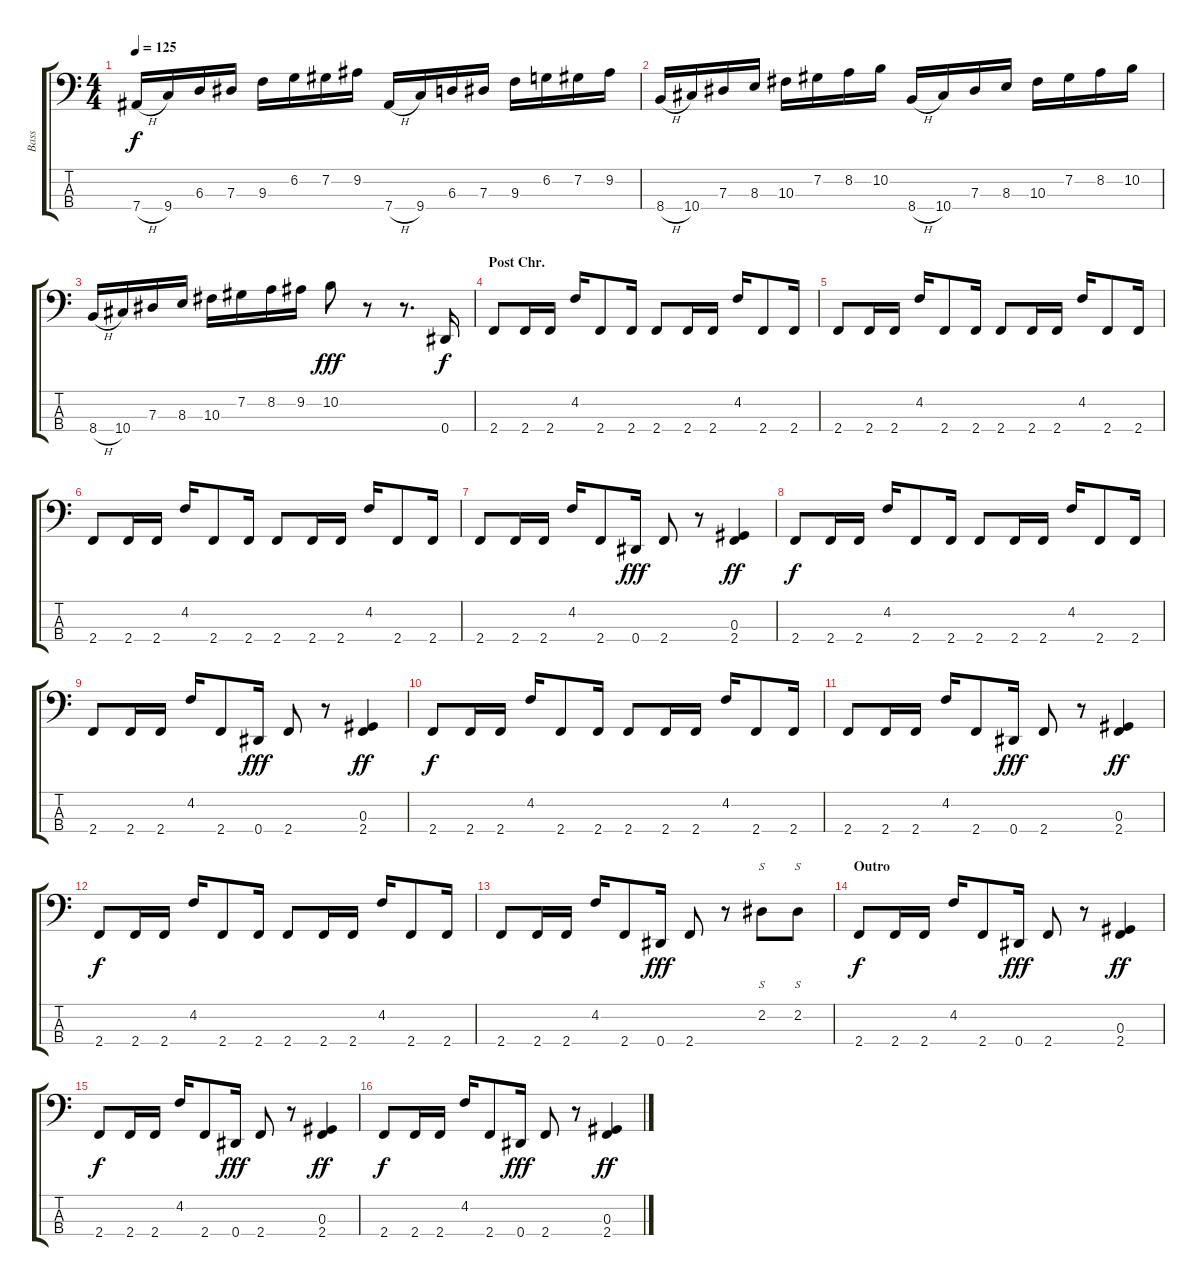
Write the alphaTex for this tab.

\track ("Bass" "Bass") {instrument electricbasspick}
\staff {score tabs}
\tuning (Gb2 Db2 Ab1 Eb1) {hide}
\ts (4 4)
\tempo 125
\clef f4
\ks c
7.4{h}.16{dy f} 9.4.16 6.3.16 7.3.16 9.3.16 6.2.16 7.2.16 9.2.16 7.4{h}.16 9.4.16 6.3.16 7.3.16 9.3.16 6.2.16 7.2.16 9.2.16 |
8.4{h}.16 10.4.16 7.3.16 8.3.16 10.3.16 7.2.16 8.2.16 10.2.16 8.4{h}.16 10.4.16 7.3.16 8.3.16 10.3.16 7.2.16 8.2.16 10.2.16 |
8.4{h}.16 10.4.16 7.3.16 8.3.16 10.3.16 7.2.16 8.2.16 9.2.16 10.2.8{dy fff} r.8 r.8{d} 0.4.16{dy f} |
\section ("" "Post Chr.")
2.4.8 2.4.16 2.4.16 4.2.16 2.4.8 2.4.16 2.4.8 2.4.16 2.4.16 4.2.16 2.4.8 2.4.16 |
2.4.8 2.4.16 2.4.16 4.2.16 2.4.8 2.4.16 2.4.8 2.4.16 2.4.16 4.2.16 2.4.8 2.4.16 |
2.4.8 2.4.16 2.4.16 4.2.16 2.4.8 2.4.16 2.4.8 2.4.16 2.4.16 4.2.16 2.4.8 2.4.16 |
2.4.8 2.4.16 2.4.16 4.2.16 2.4.8 0.4.16{dy fff} 2.4.8 r.8 (0.3 2.4).4{dy ff} |
2.4.8{dy f} 2.4.16 2.4.16 4.2.16 2.4.8 2.4.16 2.4.8 2.4.16 2.4.16 4.2.16 2.4.8 2.4.16 |
2.4.8 2.4.16 2.4.16 4.2.16 2.4.8 0.4.16{dy fff} 2.4.8 r.8 (0.3 2.4).4{dy ff} |
2.4.8{dy f} 2.4.16 2.4.16 4.2.16 2.4.8 2.4.16 2.4.8 2.4.16 2.4.16 4.2.16 2.4.8 2.4.16 |
2.4.8 2.4.16 2.4.16 4.2.16 2.4.8 0.4.16{dy fff} 2.4.8 r.8 (0.3 2.4).4{dy ff} |
2.4.8{dy f} 2.4.16 2.4.16 4.2.16 2.4.8 2.4.16 2.4.8 2.4.16 2.4.16 4.2.16 2.4.8 2.4.16 |
2.4.8 2.4.16 2.4.16 4.2.16 2.4.8 0.4.16{dy fff} 2.4.8 r.8 2.2.8{s instrument slapbass1} 2.2.8{s} |
\section ("" "Outro")
2.4.8{dy f instrument electricbasspick} 2.4.16 2.4.16 4.2.16 2.4.8 0.4.16{dy fff} 2.4.8 r.8 (0.3 2.4).4{dy ff} |
2.4.8{dy f} 2.4.16 2.4.16 4.2.16 2.4.8 0.4.16{dy fff} 2.4.8 r.8 (0.3 2.4).4{dy ff} |
2.4.8{dy f} 2.4.16 2.4.16 4.2.16 2.4.8 0.4.16{dy fff} 2.4.8 r.8 (0.3 2.4).4{dy ff}
